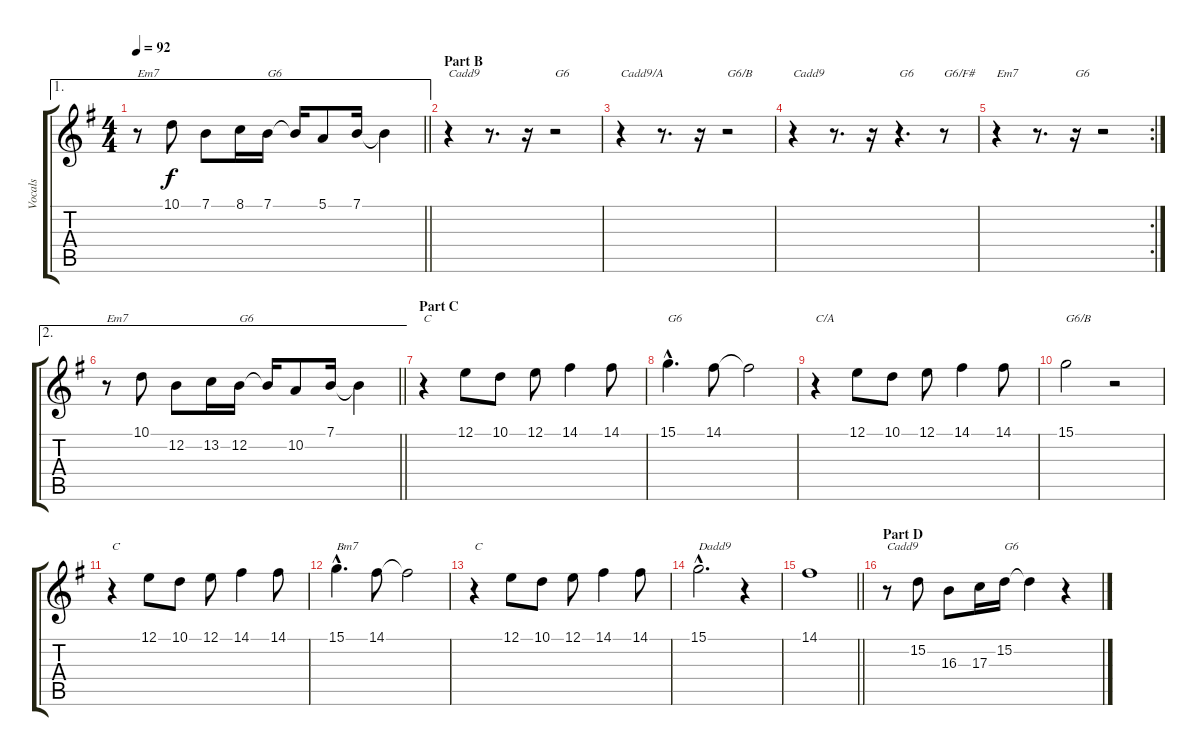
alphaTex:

\track ("Vocals" "Vocals") {instrument trumpet}
\staff {score tabs}
\tuning (E4 B3 G3 D3 A2 E2) {hide}
\ae 1
\ts (4 4)
\tempo 92
\clef g2
\barLineRight lightlight
\ks g
r.8{txt "Em7" dy f} 10.1.8 7.1.8 8.1.16 7.1.16{txt "G6"} 7.1{t}.16 5.1.8 7.1.16 7.1{t}.4 |
\section ("" "Part B")
r.4{txt "Cadd9"} r.8{d} r.16 r.2{txt "G6"} |
r.4{txt "Cadd9/A"} r.8{d} r.16 r.2{txt "G6/B"} |
r.4{txt "Cadd9"} r.8{d} r.16 r.4{d txt "G6"} r.8{txt "G6/F#"} |
\rc 2
r.4{txt "Em7"} r.8{d} r.16{txt "G6"} r.2 |
\ae 2
\barLineRight lightlight
r.8{txt "Em7"} 10.1.8 12.2.8 13.2.16 12.2.16{txt "G6"} 12.2{t}.16 10.2.8 7.1.16 7.1{t}.4 |
\section ("" "Part C")
r.4{txt "C"} 12.1.8 10.1.8 12.1.8 14.1.4 14.1.8 |
15.1{hac}.4{d txt "G6"} 14.1.8 14.1{t}.2 |
r.4{txt "C/A"} 12.1.8 10.1.8 12.1.8 14.1.4 14.1.8 |
15.1.2{txt "G6/B"} r.2 |
r.4{txt "C"} 12.1.8 10.1.8 12.1.8 14.1.4 14.1.8 |
15.1{hac}.4{d txt "Bm7"} 14.1.8 14.1{t}.2 |
r.4{txt "C"} 12.1.8 10.1.8 12.1.8 14.1.4 14.1.8 |
15.1{hac}.2{d txt "Dadd9"} r.4 |
\barLineRight lightlight
14.1.1 |
\section ("" "Part D")
r.8{txt "Cadd9"} 15.2.8 16.3.8 17.3.16 15.2.16{txt "G6"} 15.2{t}.4 r.4
